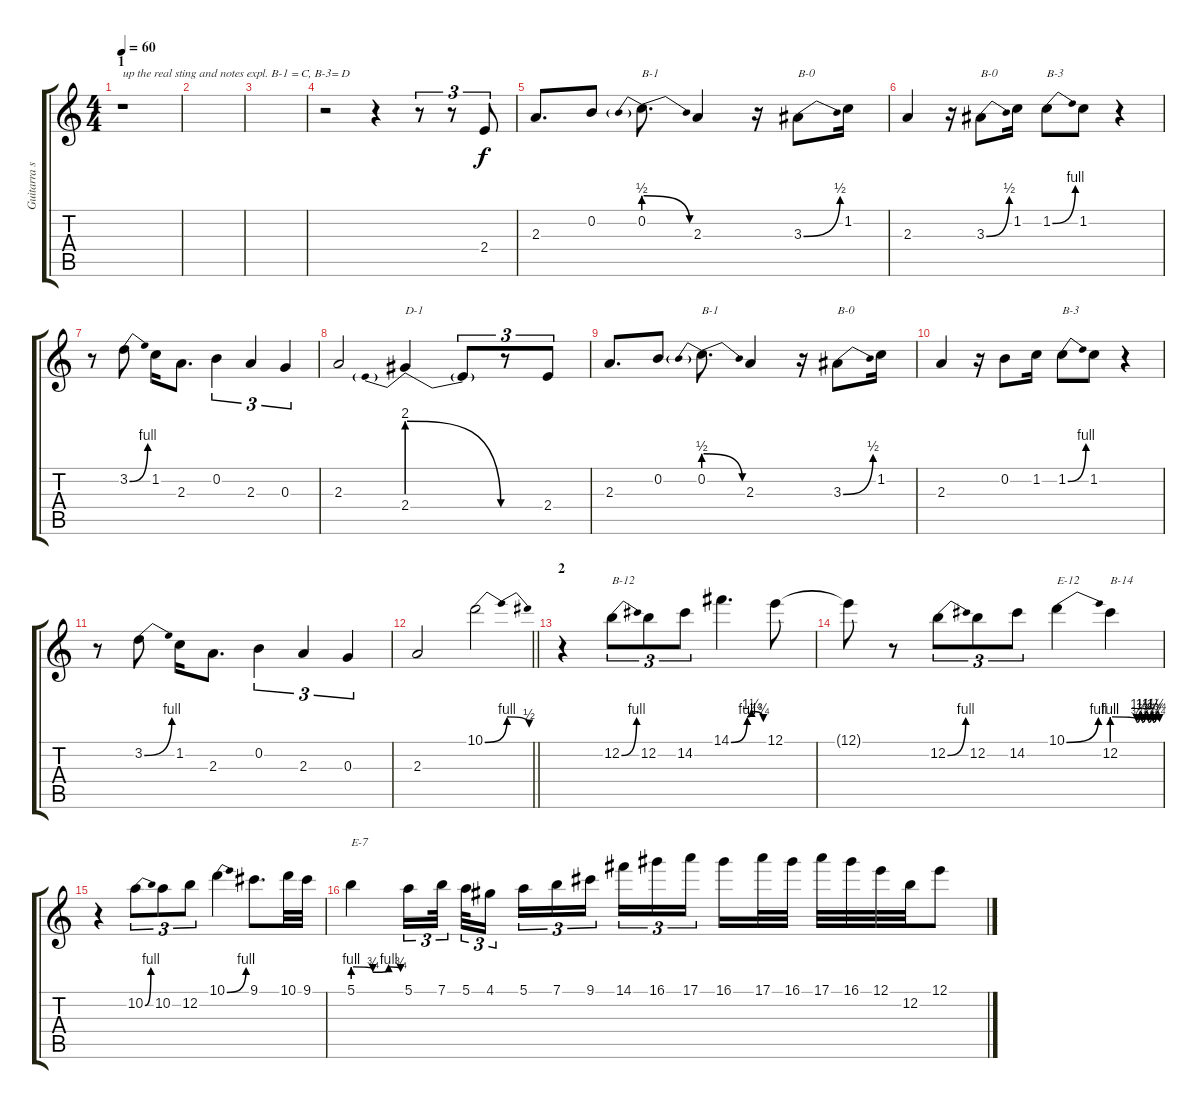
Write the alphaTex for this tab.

\track ("Guitarra solista" "Guitarra s") {instrument overdrivenguitar}
\staff {score tabs}
\tuning (E4 B3 G3 D3 A2 E2) {hide}
\ts (4 4)
\section ("" "1")
\tempo 60
\clef g2
\ks c
r.1{txt "up the real sting and notes expl. B-1 = C, B-3= D" dy f instrument overdrivenguitar} |
|
|
r.2 r.4 r.8{tu (3 2)} r.8{tu (3 2)} 2.4.8{tu (3 2)} |
2.3.8{d} 0.2.8 0.2{be (prebendrelease 0 2 60 0)}.8{d txt "B-1"} 2.3.4 r.16 3.3{be (bend 0 0 60 2)}.8{txt "B-0"} 1.2.16 |
2.3.4 r.16 3.3{be (bend 0 0 60 2)}.8{txt "B-0"} 1.2.16 1.2{be (bend 0 0 60 4)}.8{txt "B-3"} 1.2.8 r.4 |
r.8 3.2{be (bend 0 0 60 4)}.8 1.2.16 2.3.8{d} 0.2.4{tu (3 2)} 2.3.4{tu (3 2)} 0.3.4{tu (3 2)} |
2.3.2 2.4{be (prebendrelease 0 8 60 0)}.4{txt "D-1"} 2.4{t}.8{tu (3 2)} r.8{tu (3 2)} 2.4.8{tu (3 2) volume 16 balance 16} |
2.3.8{d} 0.2.8 0.2{be (prebendrelease 0 2 60 0)}.8{d txt "B-1"} 2.3.4 r.16 3.3{be (bend 0 0 60 2)}.8{txt "B-0"} 1.2.16 |
2.3.4 r.16 0.2.8 1.2.16 1.2{be (bend 0 0 60 4)}.8{txt "B-3"} 1.2.8 r.4 |
r.8 3.2{be (bend 0 0 60 4)}.8 1.2.16 2.3.8{d} 0.2.4{tu (3 2)} 2.3.4{tu (3 2)} 0.3.4{tu (3 2)} |
\barLineRight lightlight
2.3.2 10.1{be (bendrelease 0 0 30 4 55 4 60 2)}.2 |
\section ("" "2")
r.4{volume 16 balance 8} 12.2{be (bend 0 0 60 4)}.8{tu (3 2) txt "B-12"} 12.2.8{tu (3 2)} 14.2.8{tu (3 2)} 14.1{be (custom 0 0 30 4 38 5 60 3)}.4{d} 12.1.8 |
12.1{t}.8 r.8 12.2{be (bend 0 0 60 4)}.8{tu (3 2)} 12.2.8{tu (3 2)} 14.2.8{tu (3 2)} 10.1{be (bend 0 0 60 4)}.4{txt "E-12"} 12.2{be (custom 0 4 31 3 35 5 38 3 42 5 46 3 50 5 52 3 56 5 60 3)}.4{txt "B-14"} |
r.4 10.2{be (bend 0 0 60 4)}.8{tu (3 2)} 10.2.8{tu (3 2)} 12.2.8{tu (3 2)} 10.1{be (bend 0 0 60 4)}.4 9.1.8{d} 10.1.32 9.1.32 |
5.1{be (custom 0 4 25 3 45 4 60 3)}.4{txt "E-7"} 5.1.16{tu (3 2)} 7.1.32{tu (3 2) beam splitsecondary} 5.1.32{tu (3 2)} 4.1.16{tu (3 2) beam splitsecondary} 5.1.16{tu (3 2)} 7.1.16{tu (3 2)} 9.1.16{tu (3 2)} 14.1.16{tu (3 2)} 16.1.16{tu (3 2)} 17.1.16{tu (3 2) beam splitsecondary} 16.1.16 17.1.32 16.1.32 17.1.32 16.1.32 12.1.32 12.2.32 12.1.8
